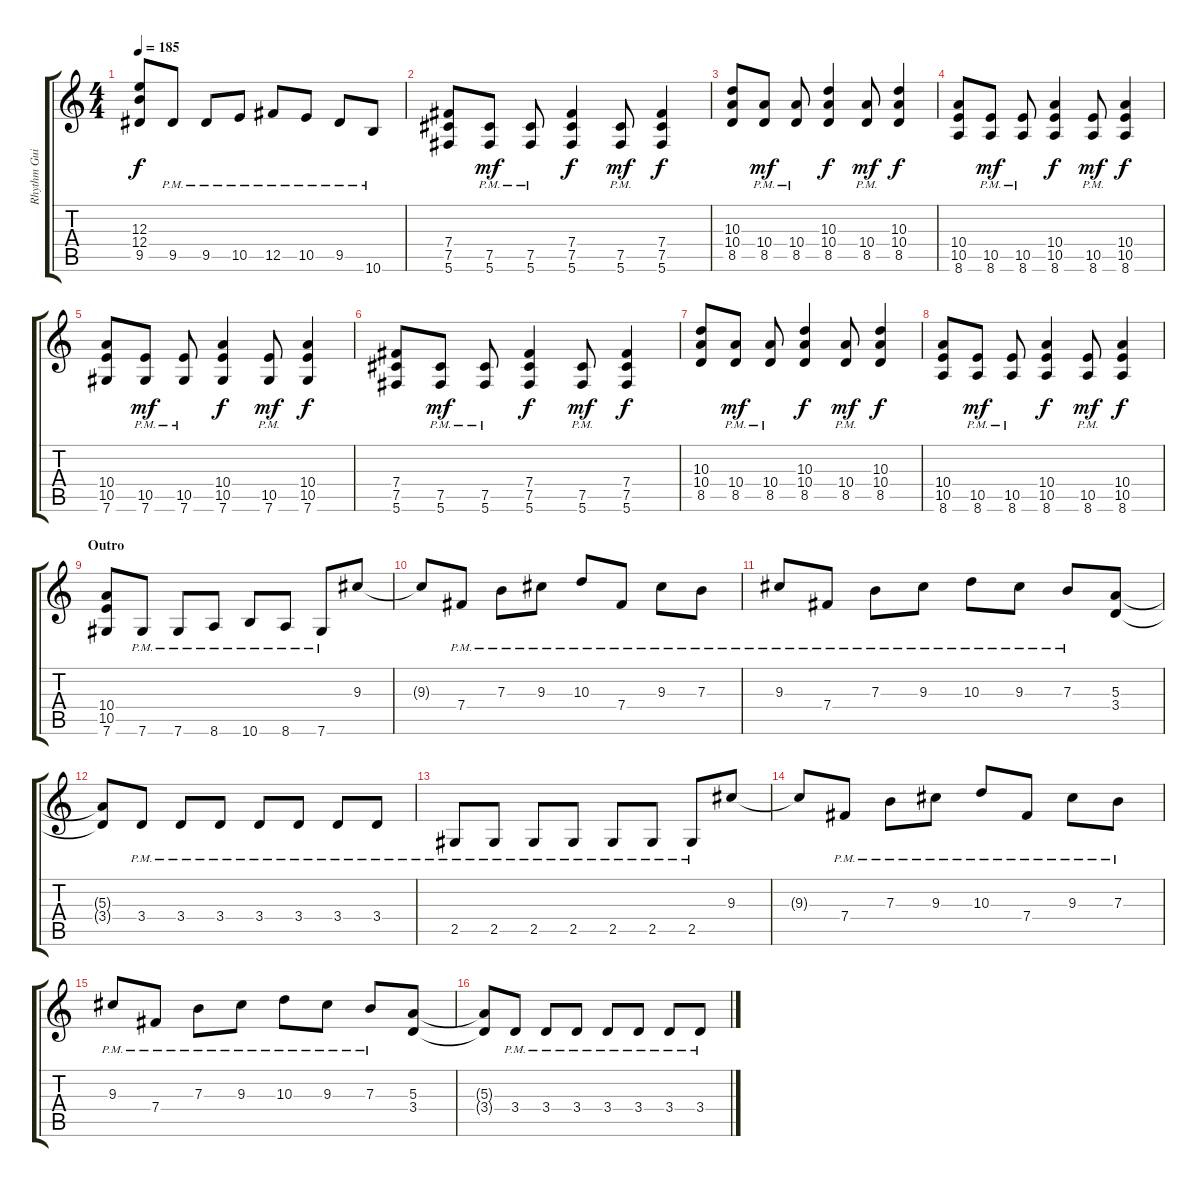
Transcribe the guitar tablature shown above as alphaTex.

\track ("Rhythm Guitar Boosted" "Rhythm Gui") {instrument distortionguitar}
\staff {score tabs}
\tuning (Db4 Ab3 E3 B2 Gb2 Db2) {hide}
\ts (4 4)
\tempo 185
\clef g2
\ks c
(12.3 12.4 9.5).8{dy f} 9.5{pm}.8 9.5{pm}.8 10.5{pm}.8 12.5{pm}.8 10.5{pm}.8 9.5{pm}.8 10.6{pm}.8 |
(7.4 7.5 5.6).8 (7.5{pm} 5.6{pm}).8{dy mf} (7.5{pm} 5.6{pm}).8 (7.4 7.5 5.6).4{dy f} (7.5{pm} 5.6{pm}).8{dy mf} (7.4 7.5 5.6).4{dy f} |
(10.3 10.4 8.5).8 (10.4{pm} 8.5{pm}).8{dy mf} (10.4{pm} 8.5{pm}).8 (10.3 10.4 8.5).4{dy f} (10.4{pm} 8.5{pm}).8{dy mf} (10.3 10.4 8.5).4{dy f} |
(10.4 10.5 8.6).8 (10.5{pm} 8.6{pm}).8{dy mf} (10.5{pm} 8.6{pm}).8 (10.4 10.5 8.6).4{dy f} (10.5{pm} 8.6{pm}).8{dy mf} (10.4 10.5 8.6).4{dy f} |
(10.4 10.5 7.6).8 (10.5{pm} 7.6{pm}).8{dy mf} (10.5{pm} 7.6{pm}).8 (10.4 10.5 7.6).4{dy f} (10.5{pm} 7.6{pm}).8{dy mf} (10.4 10.5 7.6).4{dy f} |
(7.4 7.5 5.6).8 (7.5{pm} 5.6{pm}).8{dy mf} (7.5{pm} 5.6{pm}).8 (7.4 7.5 5.6).4{dy f} (7.5{pm} 5.6{pm}).8{dy mf} (7.4 7.5 5.6).4{dy f} |
(10.3 10.4 8.5).8 (10.4{pm} 8.5{pm}).8{dy mf} (10.4{pm} 8.5{pm}).8 (10.3 10.4 8.5).4{dy f} (10.4{pm} 8.5{pm}).8{dy mf} (10.3 10.4 8.5).4{dy f} |
(10.4 10.5 8.6).8 (10.5{pm} 8.6{pm}).8{dy mf} (10.5{pm} 8.6{pm}).8 (10.4 10.5 8.6).4{dy f} (10.5{pm} 8.6{pm}).8{dy mf} (10.4 10.5 8.6).4{dy f} |
\section ("" "Outro")
(10.4 10.5 7.6).8 7.6{pm}.8 7.6{pm}.8 8.6{pm}.8 10.6{pm}.8 8.6{pm}.8 7.6{pm}.8 9.3.8 |
9.3{t}.8 7.4{pm}.8 7.3{pm}.8 9.3{pm}.8 10.3{pm}.8 7.4{pm}.8 9.3{pm}.8 7.3{pm}.8 |
9.3{pm}.8 7.4{pm}.8 7.3{pm}.8 9.3{pm}.8 10.3{pm}.8 9.3{pm}.8 7.3{pm}.8 (5.3 3.4).8 |
(5.3{t} 3.4{t}).8 3.4{pm}.8 3.4{pm}.8 3.4{pm}.8 3.4{pm}.8 3.4{pm}.8 3.4{pm}.8 3.4{pm}.8 |
2.5{pm}.8 2.5{pm}.8 2.5{pm}.8 2.5{pm}.8 2.5{pm}.8 2.5{pm}.8 2.5{pm}.8 9.3.8 |
9.3{t}.8 7.4{pm}.8 7.3{pm}.8 9.3{pm}.8 10.3{pm}.8 7.4{pm}.8 9.3{pm}.8 7.3{pm}.8 |
9.3{pm}.8 7.4{pm}.8 7.3{pm}.8 9.3{pm}.8 10.3{pm}.8 9.3{pm}.8 7.3{pm}.8 (5.3 3.4).8 |
(5.3{t} 3.4{t}).8 3.4{pm}.8 3.4{pm}.8 3.4{pm}.8 3.4{pm}.8 3.4{pm}.8 3.4{pm}.8 3.4{pm}.8
